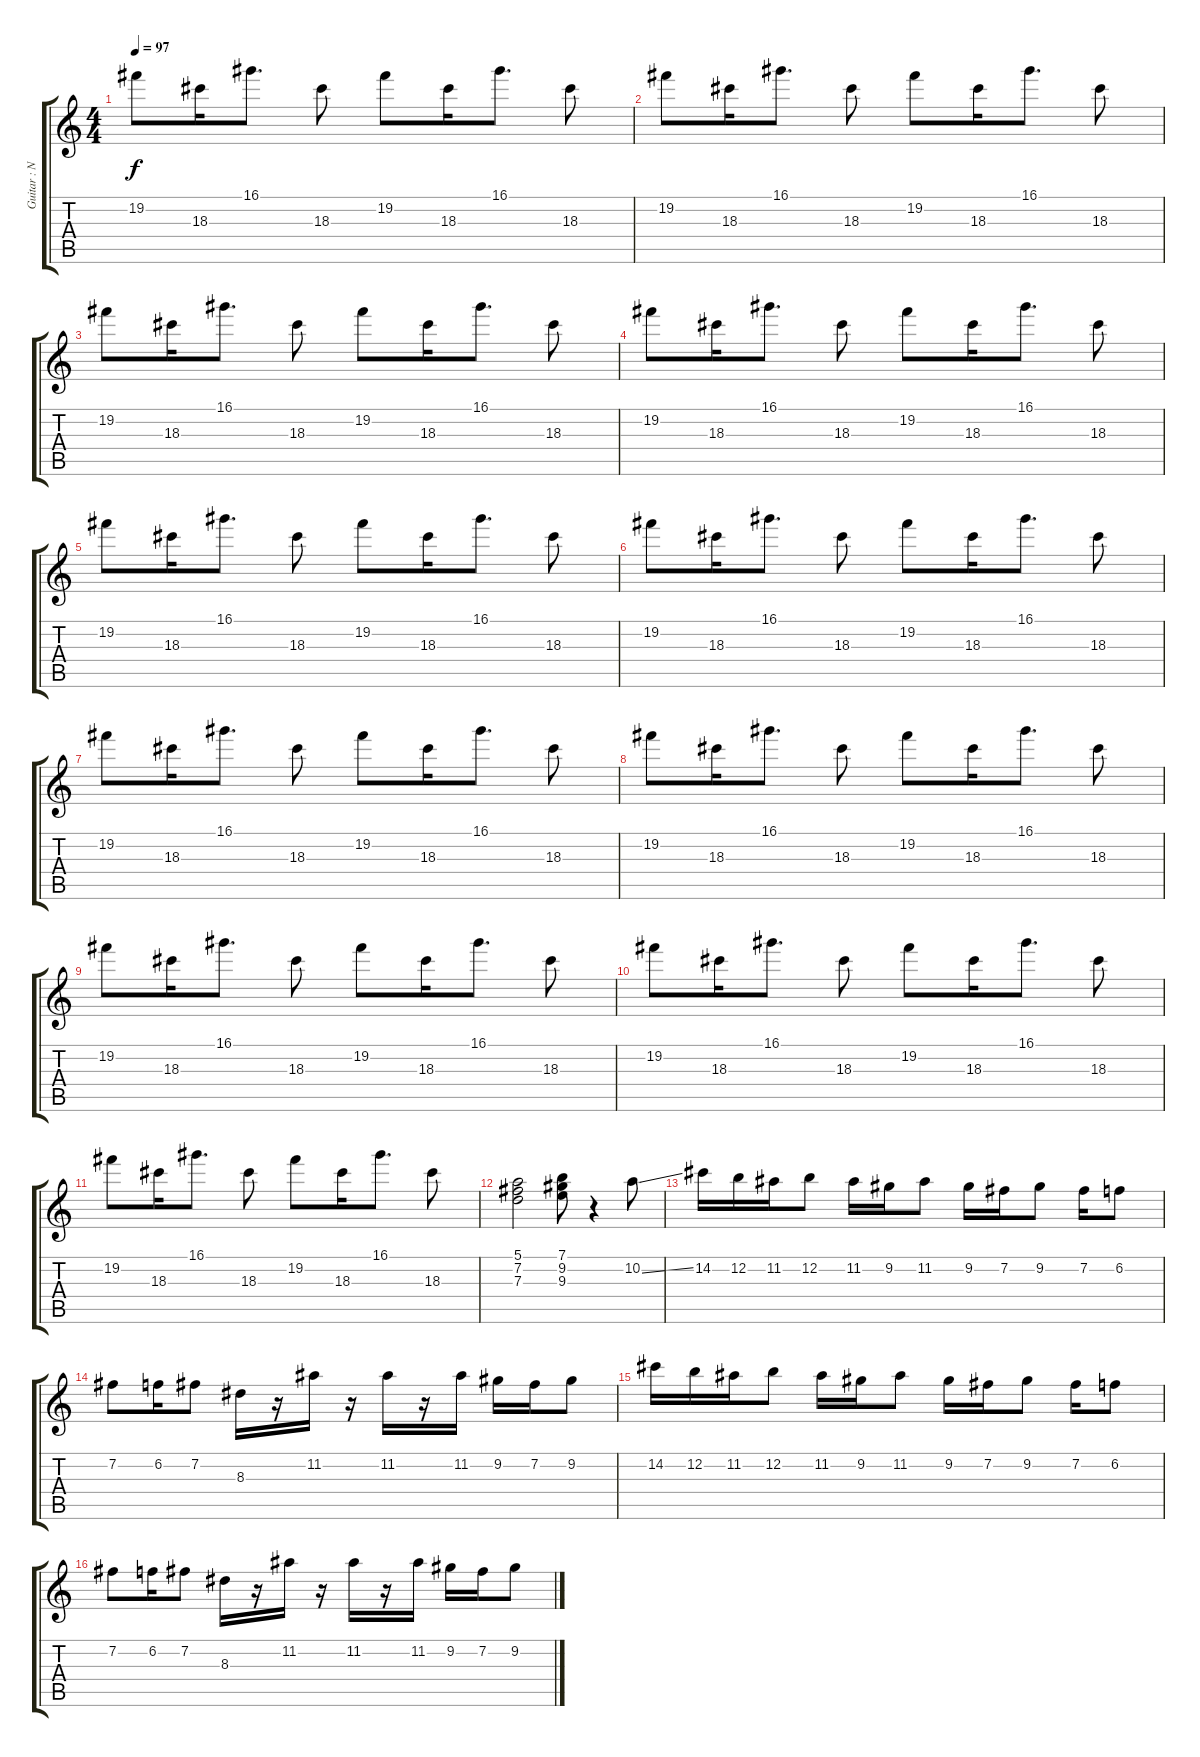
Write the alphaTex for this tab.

\track ("Guitar : Nakano Azusa - Nyan" "Guitar : N") {instrument distortionguitar}
\staff {score tabs}
\tuning (E4 B3 G3 D3 A2 E2) {hide}
\ts (4 4)
\tempo 97
\clef g2
\ks c
19.2.8{dy f} 18.3.16 16.1.8{d} 18.3.8 19.2.8 18.3.16 16.1.8{d} 18.3.8 |
19.2.8 18.3.16 16.1.8{d} 18.3.8 19.2.8 18.3.16 16.1.8{d} 18.3.8 |
19.2.8 18.3.16 16.1.8{d} 18.3.8 19.2.8 18.3.16 16.1.8{d} 18.3.8 |
19.2.8 18.3.16 16.1.8{d} 18.3.8 19.2.8 18.3.16 16.1.8{d} 18.3.8 |
19.2.8 18.3.16 16.1.8{d} 18.3.8 19.2.8 18.3.16 16.1.8{d} 18.3.8 |
19.2.8 18.3.16 16.1.8{d} 18.3.8 19.2.8 18.3.16 16.1.8{d} 18.3.8 |
19.2.8 18.3.16 16.1.8{d} 18.3.8 19.2.8 18.3.16 16.1.8{d} 18.3.8 |
19.2.8 18.3.16 16.1.8{d} 18.3.8 19.2.8 18.3.16 16.1.8{d} 18.3.8 |
19.2.8 18.3.16 16.1.8{d} 18.3.8 19.2.8 18.3.16 16.1.8{d} 18.3.8 |
19.2.8 18.3.16 16.1.8{d} 18.3.8 19.2.8 18.3.16 16.1.8{d} 18.3.8 |
19.2.8 18.3.16 16.1.8{d} 18.3.8 19.2.8 18.3.16 16.1.8{d} 18.3.8 |
(5.1 7.2 7.3).2 (7.1 9.2 9.3).8 r.4 10.2{ss}.8 |
14.2.16 12.2.16 11.2.16 12.2.8 11.2.16 9.2.16 11.2.8 9.2.16 7.2.16 9.2.8 7.2.16 6.2.8 |
7.2.8 6.2.16 7.2.8 8.3.16 r.16 11.2.16 r.16 11.2.16 r.16 11.2.16 9.2.16 7.2.16 9.2.8 |
14.2.16 12.2.16 11.2.16 12.2.8 11.2.16 9.2.16 11.2.8 9.2.16 7.2.16 9.2.8 7.2.16 6.2.8 |
7.2.8 6.2.16 7.2.8 8.3.16 r.16 11.2.16 r.16 11.2.16 r.16 11.2.16 9.2.16 7.2.16 9.2.8
